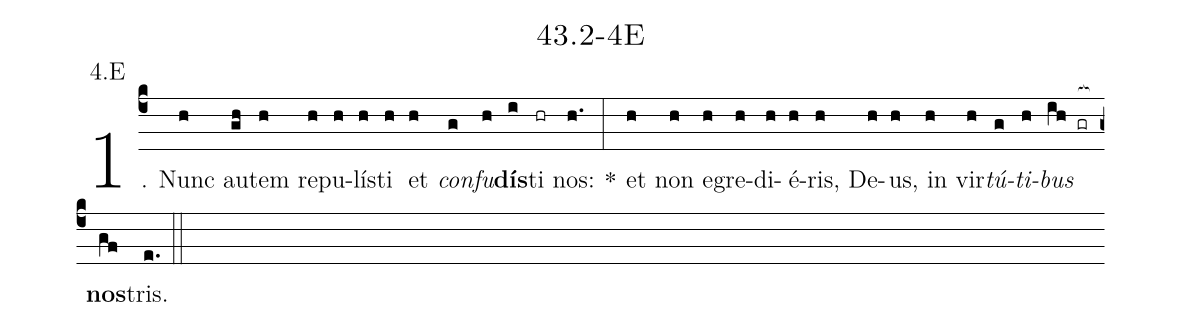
name: 43.2-4E;
annotation: 4.E;
%%
(c4)1. Nunc(h) au(gh)tem(h) re(h)pu(h)lís(h)ti(h) et(h) <i>con</i>(g)<i>fu</i>(h)<b>dís</b>(i)ti(hr) nos:(h.) *(:) et(h) non(h) e(h)gre(h)di(h)é(h)ris,(h) De(h)us,(h) in(h) vir(h)<i>tú</i>(g)<i>ti</i>(h)<i>bus</i>(ih gr[ocb:1{]) <b>nos</b>(gf[ocb:0}])tris.(e.) (::)
